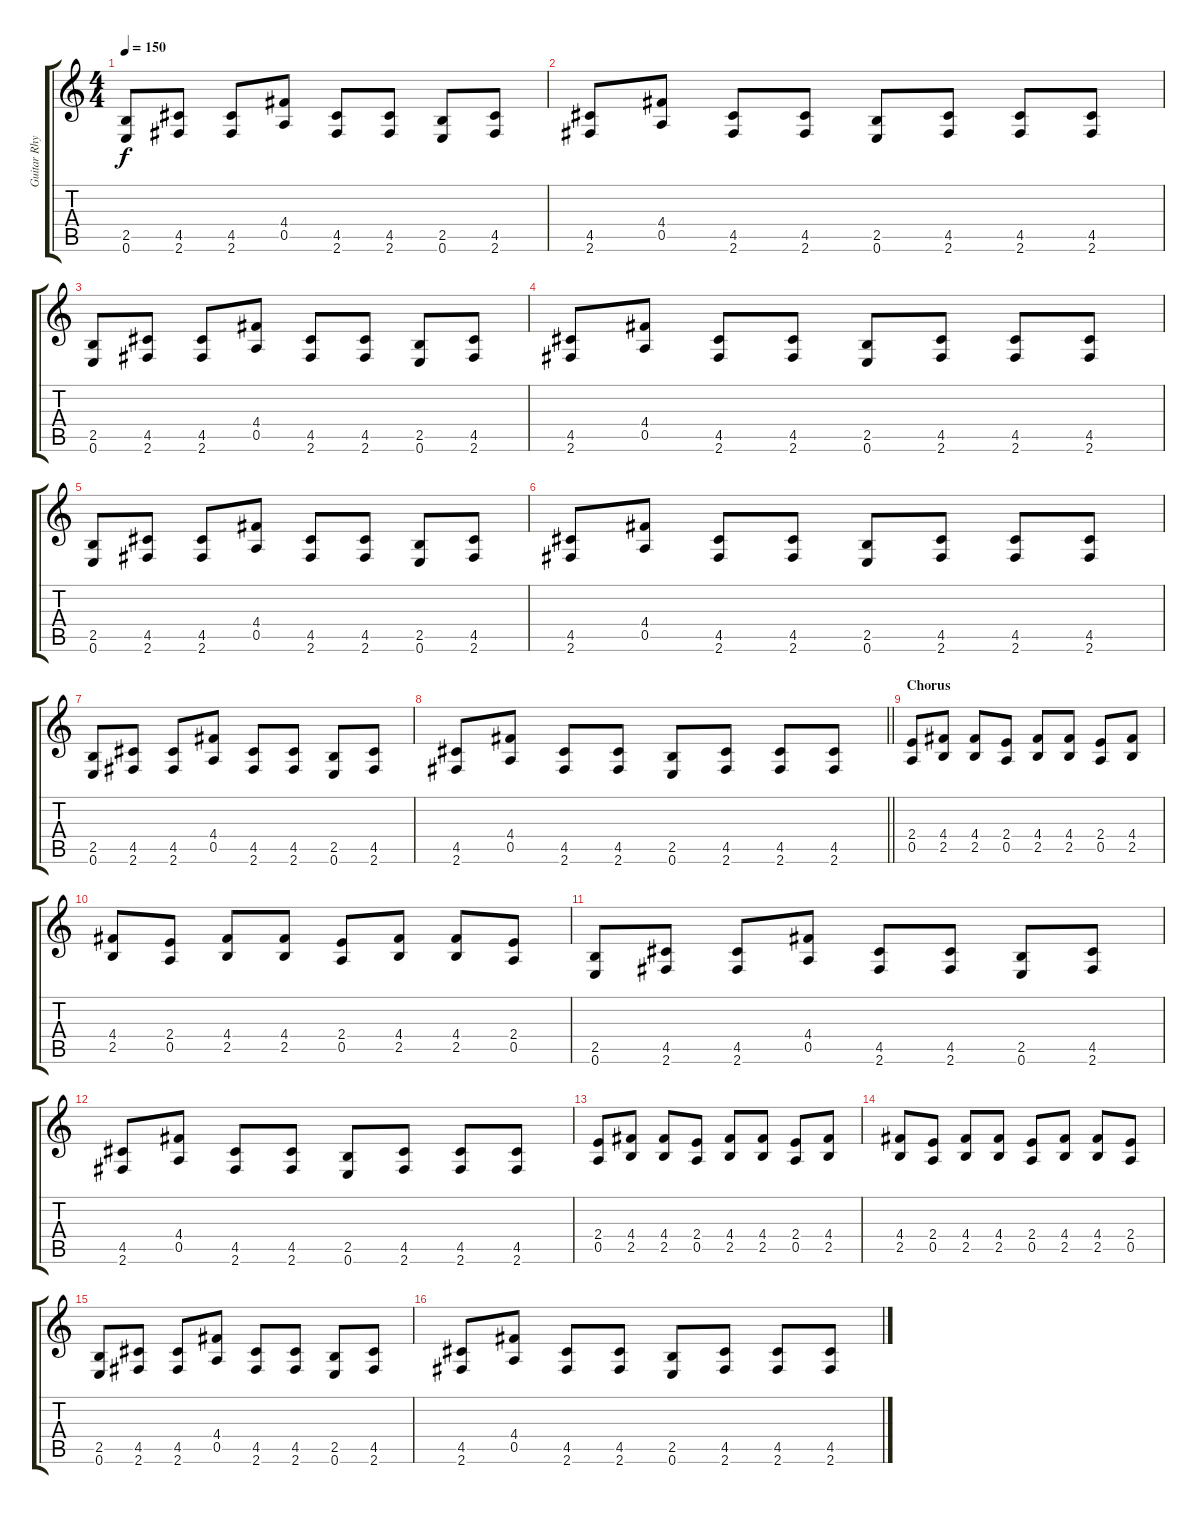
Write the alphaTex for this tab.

\track ("Guitar Rhythm" "Guitar Rhy") {instrument overdrivenguitar}
\staff {score tabs}
\tuning (E4 B3 G3 D3 A2 E2) {hide}
\ts (4 4)
\tempo 150
\clef g2
\ks c
(2.5 0.6).8{dy f} (4.5 2.6).8 (4.5 2.6).8 (4.4 0.5).8 (4.5 2.6).8 (4.5 2.6).8 (2.5 0.6).8 (4.5 2.6).8 |
(4.5 2.6).8 (4.4 0.5).8 (4.5 2.6).8 (4.5 2.6).8 (2.5 0.6).8 (4.5 2.6).8 (4.5 2.6).8 (4.5 2.6).8 |
(2.5 0.6).8 (4.5 2.6).8 (4.5 2.6).8 (4.4 0.5).8 (4.5 2.6).8 (4.5 2.6).8 (2.5 0.6).8 (4.5 2.6).8 |
(4.5 2.6).8 (4.4 0.5).8 (4.5 2.6).8 (4.5 2.6).8 (2.5 0.6).8 (4.5 2.6).8 (4.5 2.6).8 (4.5 2.6).8 |
(2.5 0.6).8 (4.5 2.6).8 (4.5 2.6).8 (4.4 0.5).8 (4.5 2.6).8 (4.5 2.6).8 (2.5 0.6).8 (4.5 2.6).8 |
(4.5 2.6).8 (4.4 0.5).8 (4.5 2.6).8 (4.5 2.6).8 (2.5 0.6).8 (4.5 2.6).8 (4.5 2.6).8 (4.5 2.6).8 |
(2.5 0.6).8 (4.5 2.6).8 (4.5 2.6).8 (4.4 0.5).8 (4.5 2.6).8 (4.5 2.6).8 (2.5 0.6).8 (4.5 2.6).8 |
\barLineRight lightlight
(4.5 2.6).8 (4.4 0.5).8 (4.5 2.6).8 (4.5 2.6).8 (2.5 0.6).8 (4.5 2.6).8 (4.5 2.6).8 (4.5 2.6).8 |
\section ("" "Chorus")
(2.4 0.5).8 (4.4 2.5).8 (4.4 2.5).8 (2.4 0.5).8 (4.4 2.5).8 (4.4 2.5).8 (2.4 0.5).8 (4.4 2.5).8 |
(4.4 2.5).8 (2.4 0.5).8 (4.4 2.5).8 (4.4 2.5).8 (2.4 0.5).8 (4.4 2.5).8 (4.4 2.5).8 (2.4 0.5).8 |
(2.5 0.6).8 (4.5 2.6).8 (4.5 2.6).8 (4.4 0.5).8 (4.5 2.6).8 (4.5 2.6).8 (2.5 0.6).8 (4.5 2.6).8 |
(4.5 2.6).8 (4.4 0.5).8 (4.5 2.6).8 (4.5 2.6).8 (2.5 0.6).8 (4.5 2.6).8 (4.5 2.6).8 (4.5 2.6).8 |
(2.4 0.5).8 (4.4 2.5).8 (4.4 2.5).8 (2.4 0.5).8 (4.4 2.5).8 (4.4 2.5).8 (2.4 0.5).8 (4.4 2.5).8 |
(4.4 2.5).8 (2.4 0.5).8 (4.4 2.5).8 (4.4 2.5).8 (2.4 0.5).8 (4.4 2.5).8 (4.4 2.5).8 (2.4 0.5).8 |
(2.5 0.6).8 (4.5 2.6).8 (4.5 2.6).8 (4.4 0.5).8 (4.5 2.6).8 (4.5 2.6).8 (2.5 0.6).8 (4.5 2.6).8 |
(4.5 2.6).8 (4.4 0.5).8 (4.5 2.6).8 (4.5 2.6).8 (2.5 0.6).8 (4.5 2.6).8 (4.5 2.6).8 (4.5 2.6).8
